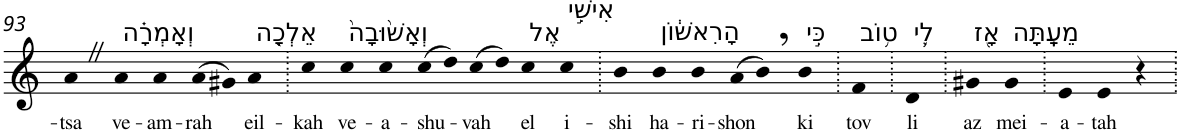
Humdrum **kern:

**kern	**text
*part1	*part1
*staff1	*staff1
*I"Piano	*
*I'Pno	*
!!LO:PB:g=z
*clefG2	*
*k[]	*
=93	=93
!	!LO:LY:b
4aZ	-tsa
!LO:TX:a:t=וְאָמְרָ֗ה	!
!	!LO:LY:b
4a	ve-
!	!LO:LY:b
4a	-am-
!	!LO:LY:b
(>8a	-rah
8g#X)	.
!LO:TX:a:t=אֵלְכָ֤ה	!
!	!LO:LY:b
4a	eil-
=94.	=94.
!	!LO:LY:b
4cc	-kah
!LO:TX:a:t=וְאָשׁ֙וּבָה֙	!
!	!LO:LY:b
4cc	ve-
!	!LO:LY:b
4cc	-a-
!	!LO:LY:b
(>8cc	-shu-
8dd)	.
!	!LO:LY:b
(>8cc	-vah
8dd)	.
!LO:TX:a:t=אֶל	!
!	!LO:LY:b
4cc	el
!LO:TX:a:t=אִישִׁ֣י	!
!	!LO:LY:b
4cc	i-
=95.	=95.
!	!LO:LY:b
4b	-shi
!LO:TX:a:t=הָרִאשׁ֔וֹן	!
!	!LO:LY:b
4b	ha-
!	!LO:LY:b
4b	-ri-
!	!LO:LY:b
(>8a	-shon
8b,)	.
!LO:TX:a:t=כִּ֣י	!
!	!LO:LY:b
4b	ki
=96.	=96.
!LO:TX:a:t=ט֥וֹב	!
!	!LO:LY:b
4f	tov
=97.	=97.
!LO:TX:a:t=לִ֛י	!
!	!LO:LY:b
4d	li
=98.	=98.
!LO:TX:a:t=אָ֖ז	!
!	!LO:LY:b
4g#X	az
!LO:TX:a:t=מֵעָֽתָּה	!
!	!LO:LY:b
4g#	mei-
=99.	=99.
!	!LO:LY:b
4e	-a-
!	!LO:LY:b
4e	-tah
4r	.
=.	=.
*-	*-
